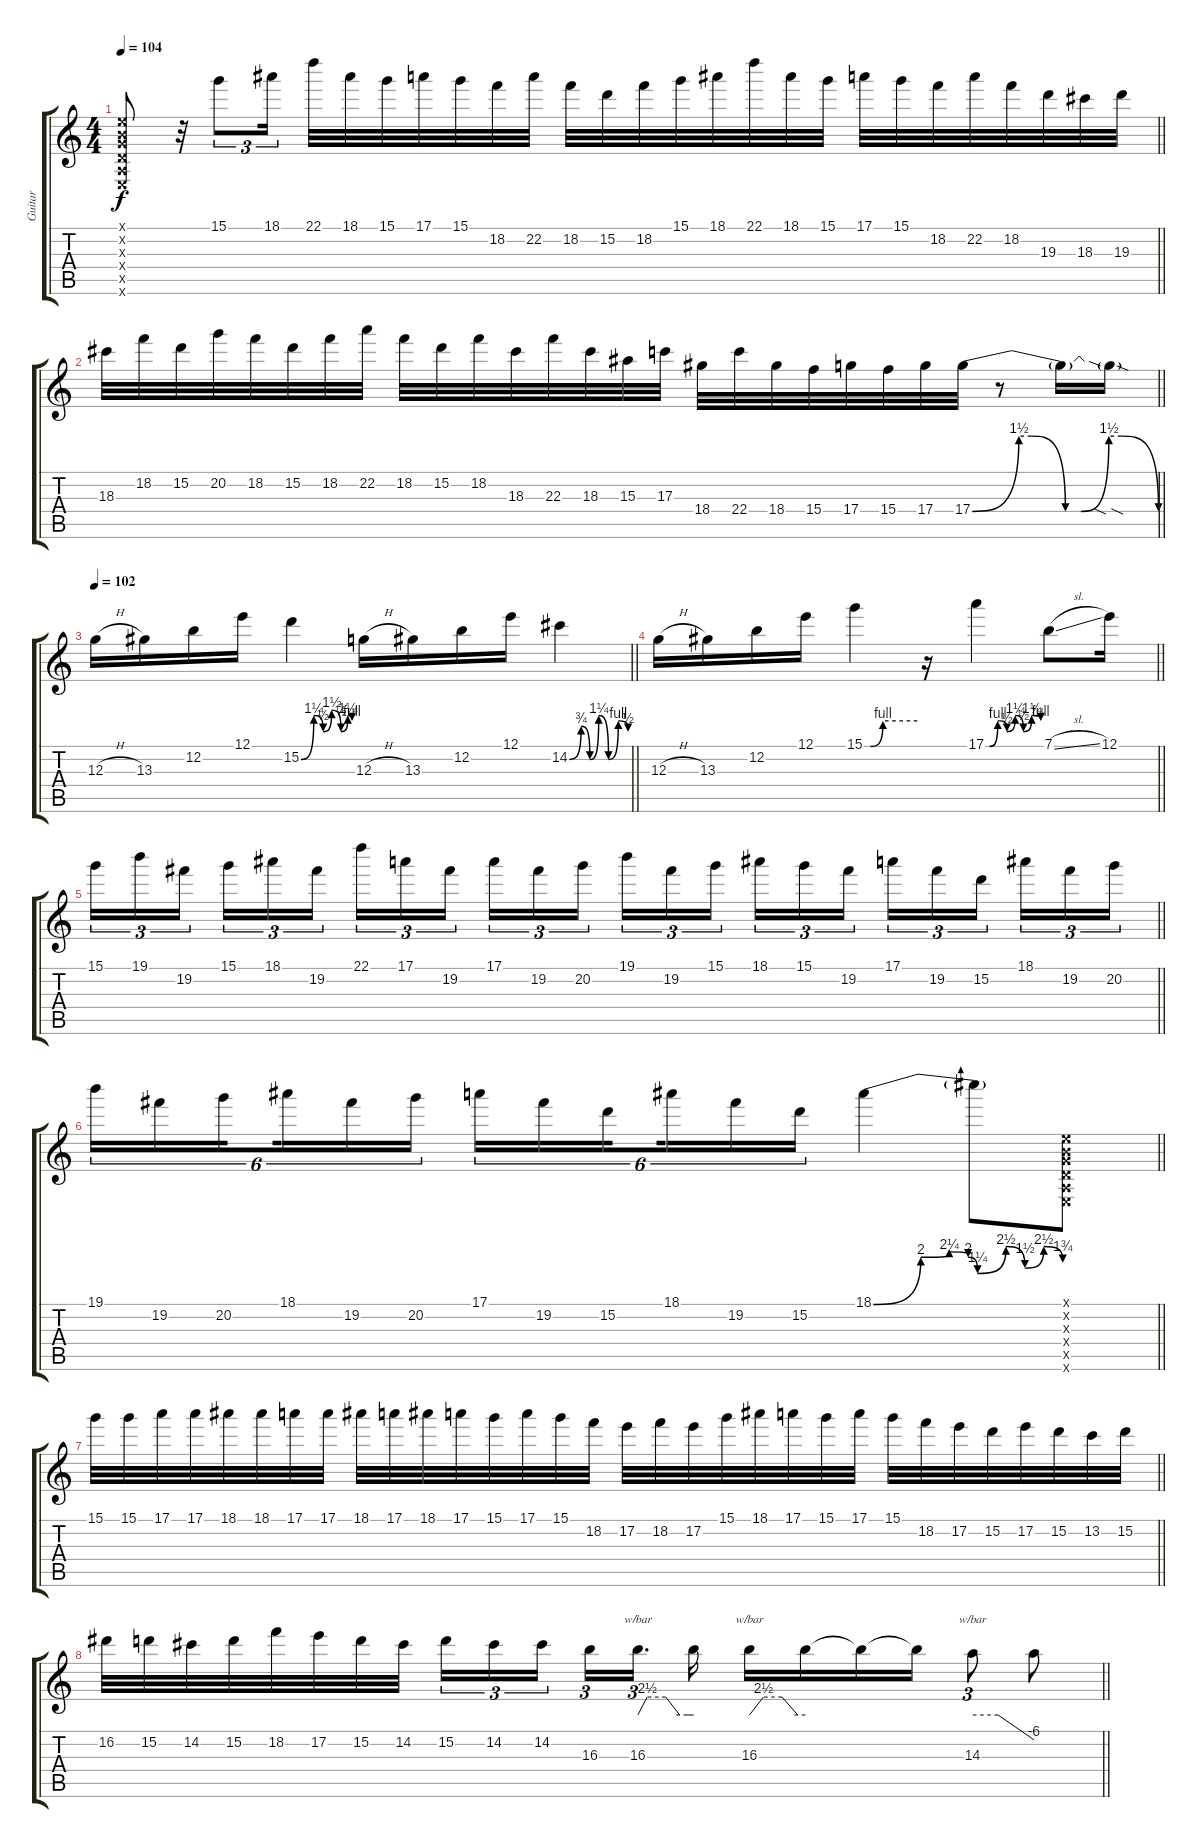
\track ("Guitar" "Guitar") {instrument distortionguitar}
\staff {score tabs}
\tuning (E4 B3 G3 D3 A2 E2) {hide}
\ts (4 4)
\tempo 104
\clef g2
\barLineRight lightlight
\ks c
(0.1{x} 0.2{x} 0.3{x} 0.4{x} 0.5{x} 0.6{x}).8{dy f} r.32 15.1.8{tu (3 2)} 18.1.16{tu (3 2)} 22.1.32 18.1.32 15.1.32 17.1.32 15.1.32 18.2.32 22.2.32 18.2.32 15.2.32 18.2.32 15.1.32 18.1.32 22.1.32 18.1.32 15.1.32 17.1.32 15.1.32 18.2.32 22.2.32 18.2.32 19.3.32 18.3.32 19.3.32 |
\barLineRight lightlight
18.3.32 18.2.32 15.2.32 20.2.32 18.2.32 15.2.32 18.2.32 22.2.32 18.2.32 15.2.32 18.2.32 18.3.32 22.3.32 18.3.32 15.3.32 17.3.32 18.4.32 22.4.32 18.4.32 15.4.32 17.4.32 15.4.32 17.4.32 17.4{be (custom 0 0 15 6 19 6 30 0 35 0 44 6 48 6 60 0)}.32 r.8 17.4{t}.16 17.4{sia sod t}.16 |
\tempo 102
\barLineRight lightlight
12.3{h}.16 13.3.16 12.2.16 12.1.16 15.2{be (custom 0 0 15 5 26 2 36 6 47 2 55 5 60 4)}.4 12.3{h}.16 13.3.16 12.2.16 12.1.16 14.2{be (custom 0 0 12 3 21 0 30 5 40 0 50 4 60 2)}.4 |
\barLineRight lightlight
12.3{h}.16 13.3.16 12.2.16 12.1.16 15.1{be (custom 0 0 7 0 21 4 60 4)}.4 r.16 17.1{be (custom 0 0 4 0 13 4 15 4 23 2 32 5 41 2 50 5 60 4)}.4 7.1{sl}.8 12.1.16 |
\barLineRight lightlight
15.1.16{tu (3 2)} 19.1.16{tu (3 2)} 19.2.16{tu (3 2) beam splitsecondary} 15.1.16{tu (3 2)} 18.1.16{tu (3 2)} 19.2.16{tu (3 2)} 22.1.16{tu (3 2)} 17.1.16{tu (3 2)} 19.2.16{tu (3 2) beam splitsecondary} 17.1.16{tu (3 2)} 19.2.16{tu (3 2)} 20.2.16{tu (3 2)} 19.1.16{tu (3 2)} 19.2.16{tu (3 2)} 15.1.16{tu (3 2) beam splitsecondary} 18.1.16{tu (3 2)} 15.1.16{tu (3 2)} 19.2.16{tu (3 2)} 17.1.16{tu (3 2)} 19.2.16{tu (3 2)} 15.2.16{tu (3 2) beam splitsecondary} 18.1.16{tu (3 2)} 19.2.16{tu (3 2)} 20.2.16{tu (3 2)} |
\barLineRight lightlight
19.1.16{tu (6 4)} 19.2.16{tu (6 4)} 20.2.16{tu (6 4) beam splitsecondary} 18.1.16{tu (6 4)} 19.2.16{tu (6 4)} 20.2.16{tu (6 4)} 17.1.16{tu (6 4)} 19.2.16{tu (6 4)} 15.2.16{tu (6 4) beam splitsecondary} 18.1.16{tu (6 4)} 19.2.16{tu (6 4)} 15.2.16{tu (6 4)} 18.1{be (custom 0 0 15 8 24 9 30 8 33 5 42 10 48 6 54 10 60 7)}.4 18.1{t}.8 (0.1{x} 0.2{x} 0.3{x} 0.4{x} 0.5{x} 0.6{x}).8 |
\barLineRight lightlight
15.1.32 15.1.32 17.1.32 17.1.32 18.1.32 18.1.32 17.1.32 17.1.32 18.1.32 17.1.32 18.1.32 17.1.32 15.1.32 17.1.32 15.1.32 18.2.32 17.2.32 18.2.32 17.2.32 15.1.32 18.1.32 17.1.32 15.1.32 17.1.32 15.1.32 18.2.32 17.2.32 15.2.32 17.2.32 15.2.32 13.2.32 15.2.32 |
\barLineRight lightlight
16.2.32 15.2.32 14.2.32 15.2.32 18.2.32 17.2.32 15.2.32 14.2.32 15.2.16{tu (3 2)} 14.2.16{tu (3 2)} 14.2.16{tu (3 2) beam splitsecondary} 16.3.16{tu (3 2)} 16.3.16{d tu (3 2) tbe (custom default 0 0 10 10 30 10 45 0 53 0 60 0) beam splitsecondary} 16.3{t}.16 16.3.16{tbe (custom default 0 0 15 10 35 10 52 0 60 0)} 16.3{t}.16 16.3{t}.16 16.3{t}.16 14.3.8{tu (3 2) tbe (custom default 0 0 25 0 60 -24)} 14.3{t}.8
